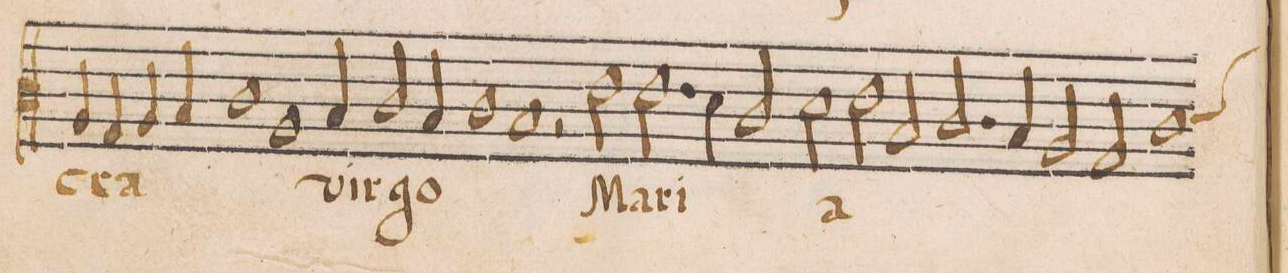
**kern	**text
*I"ALTVS	*
*clefC3	*
*k[]	*
*met(C|)	*
*M2/1	*
*Xlig	*
=22-	=22-
4A/	-cra
4G/	.
4A/	.
4B/	.
1c	.
=23-	=23-
1A	.
4B/	vir-
2c/	.
4B/	-go
=24-	=24-
1c	.
1B	.
=25-	=25-
2rA	.
2e\	Ma-
2.e\	-ri-
4d\	.
=26-	=26-
2c/	.
2d\	-a
2e\	.
2B/	.
=27-	=27-
2.c/	.
4B/	.
2A/	.
2G/	.
=28-	=28-
*custos:d	*
1c	.
*-	*-
